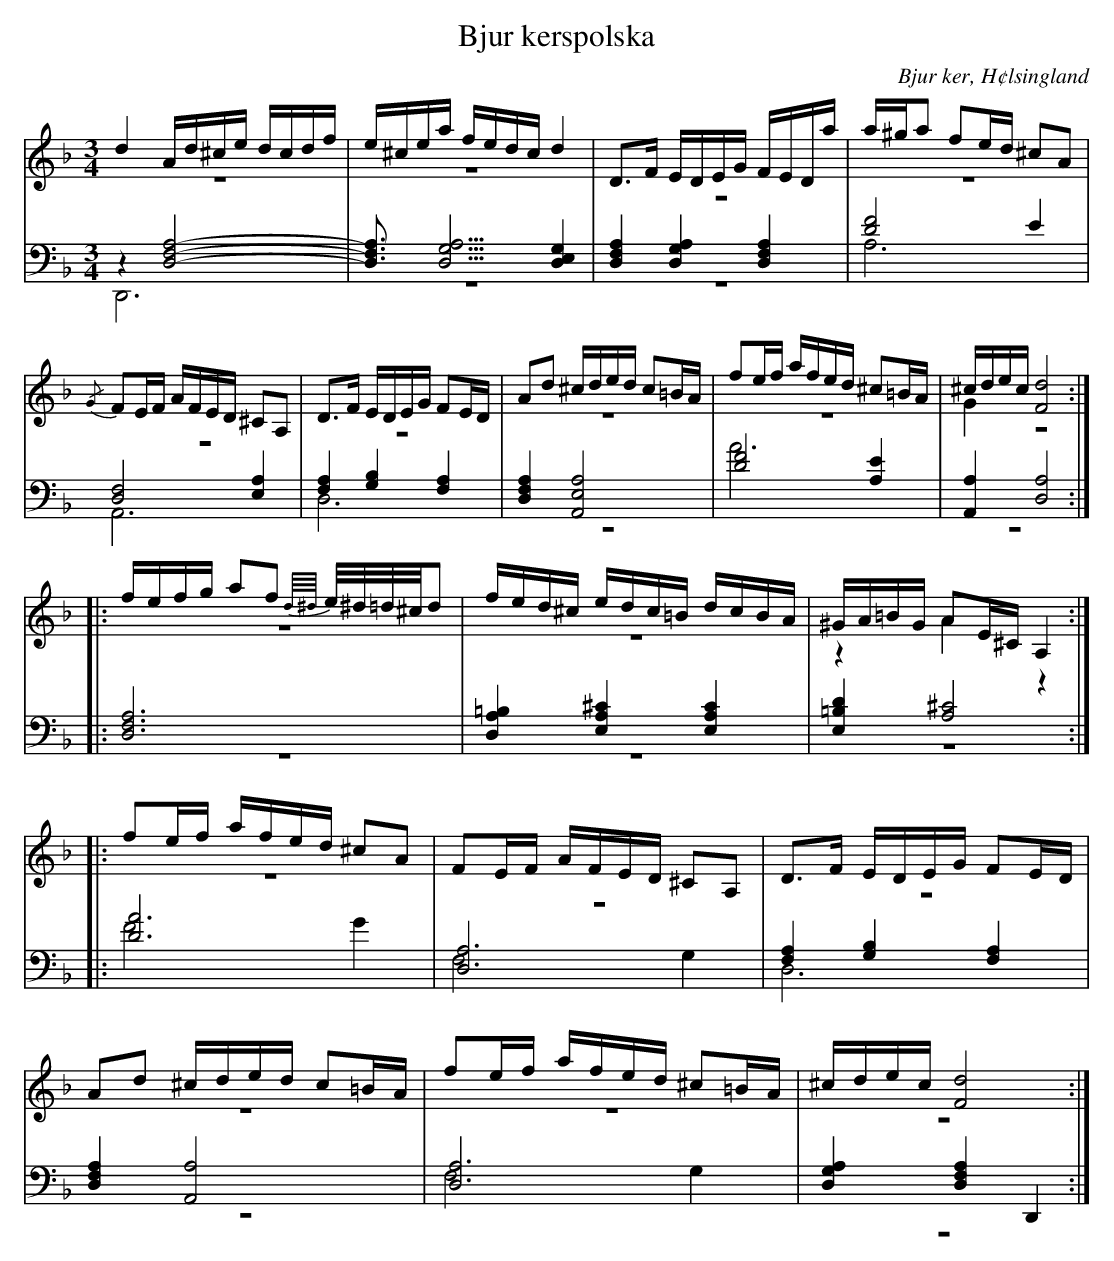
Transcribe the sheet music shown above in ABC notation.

X:1
T: Bjur kerspolska
O: Bjur ker, H¢lsingland
M: 3/4
L: 1/16
K: Dm
V:1
V:2 merge
V:3
V:4 merge
V:1
d4 Ad^ce dcdf |e^cea fedc d4|D2>F2 EDEG FEDa|a^ga2 f2ed ^c2A2|
{/G}F2EF AFED ^C2A,2|D2>F2 EDEG F2ED|A2d2 ^cded c2=BA|f2ef afed ^c2=BA|^cdec [F8d8]:|
|:fefg a2f2 {d//^d//}e/^d/=d/^c/d2 |fed^c edc=B dcBA|^GA=BG A2E^C A,4:|
|:f2ef afed ^c2A2|F2EF AFED ^C2A,2|D2>F2 EDEG F2ED|
A2d2 ^cded c2=BA|f2ef afed ^c2=BA|^cdec [F8d8]:|
V:2
z12|z12|z12|z12|
z12|z12|z12|z12|G4 z8:|
|:z12|z12|z4 A4 z4:|
|:z12|z12|z12|
z12|z12|z12:|
V:3 clef=bass
z4 [D,8F,8 A,8]-|[D,3F,3 A,3] [D,5G,5A,5] [D,4E,4G,4]|[D,4F,4A,4] [D,4G,4A,4] [D,4F,4A,4]|[D8F8] E4|
[D,8F,8] [E,4A,4]|[F,4A,4] [G,4B,4] [F,4A,4]|[D,4F,4A,4] [A,,8E,8A,8]|[D8F8] [A,4E4]|[A,,4A,4] [D,8A,8]:|
|:[D,12F,12A,12]|[D,4A,4=B,4] [E,4A,4^C4] [E,4A,4C4]|[E,4=B,4D4] [A,8^C8]:|
|:[D12A12]|[D,12A,12]|[F,4A,4] [G,4B,4] [F,4A,4]|
[D,4F,4A,4] [A,,8A,8]|[D,12A,12]|[D,4G,4A,4] [D,4F,4A,4] D,,4:|
V:4 clef=bass
D,,12|z12|z12|A,12|
A,,12|D,12|z12|A12|z12:|
|:z12|z12|z12:|
|:F8 G4|F,8 G,4|D,12|
z12|F,8 G,4|z12:|
